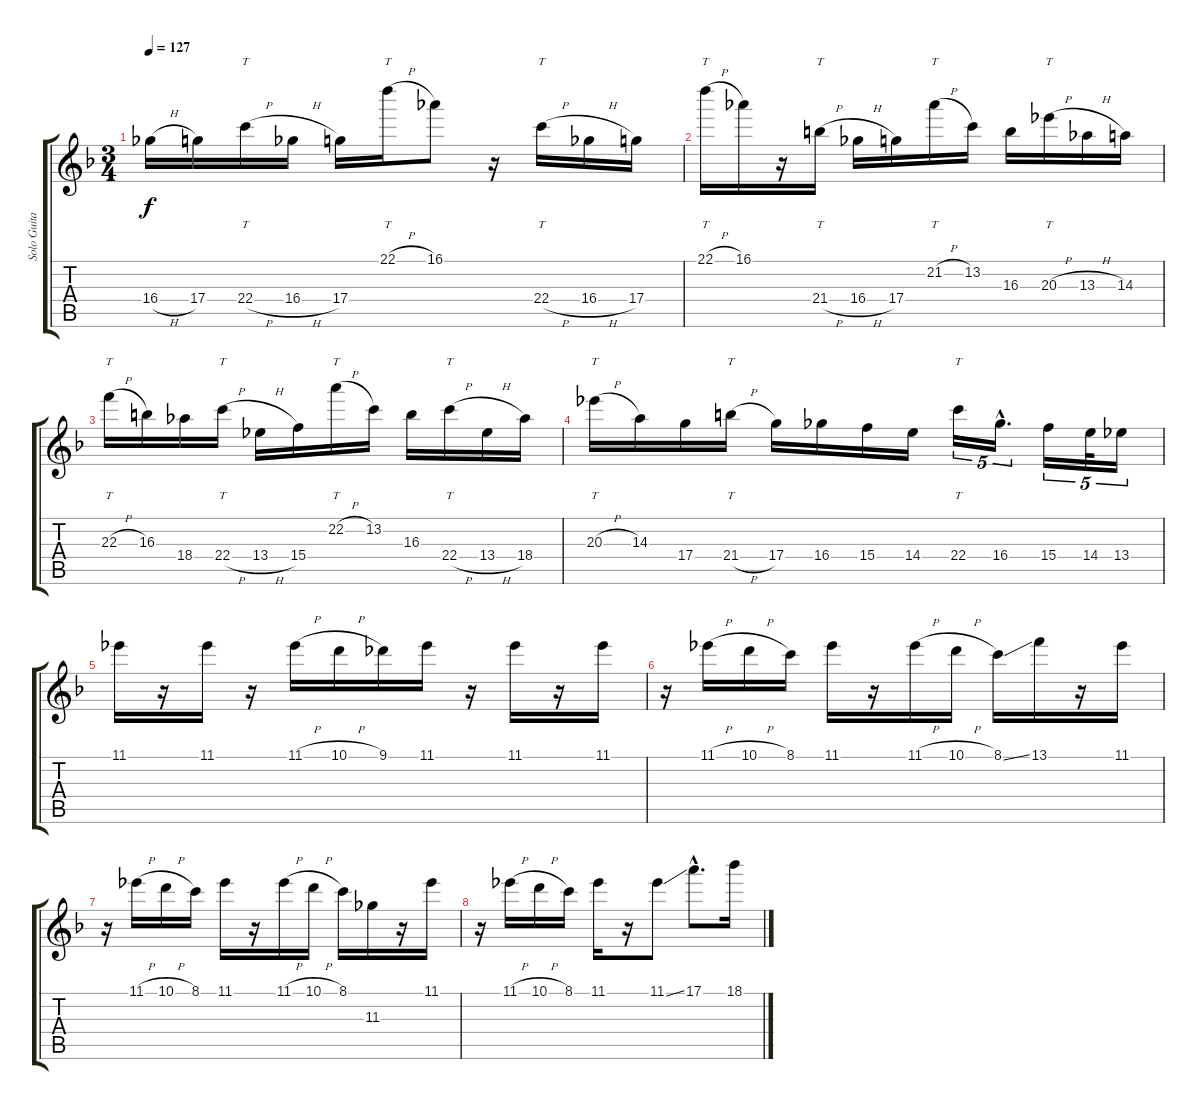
\track ("Solo Guitar" "Solo Guita") {instrument distortionguitar}
\staff {score tabs}
\tuning (E4 B3 G3 D3 A2 E2) {hide}
\ts (3 4)
\tempo 127
\clef g2
\ks dminor
16.4{h}.16{dy f} 17.4.16 22.4{h}.16{tt} 16.4{h}.16 17.4.16 22.1{h}.16{tt} 16.1.8 r.16 22.4{h}.16{tt} 16.4{h}.16 17.4.16 |
22.1{h}.16{tt} 16.1.16 r.16 21.4{h}.16{tt} 16.4{h}.16 17.4.16 21.2{h}.16{tt} 13.2.16 16.3.16 20.3{h}.16{tt} 13.3{h}.16 14.3.16 |
22.3{h}.16{tt} 16.3.16 18.4.16 22.4{h}.16{tt} 13.4{h}.16 15.4.16 22.2{h}.16{tt} 13.2.16 16.3.16 22.4{h}.16{tt} 13.4{h}.16 18.4.16 |
20.3{h}.16{tt} 14.3.16 17.4.16 21.4{h}.16{tt} 17.4.16 16.4.16 15.4.16 14.4.16 22.4.16{tt tu (5 4)} 16.4{hac}.16{d tu (5 4)} 15.4.16{tu (5 4)} 14.4.32{tu (5 4)} 13.4.16{tu (5 4)} |
11.1.16 r.16 11.1.16 r.16 11.1{h}.16 10.1{h}.16 9.1.16 11.1.16 r.16 11.1.16 r.16 11.1.16 |
r.16 11.1{h}.16 10.1{h}.16 8.1.16 11.1.16 r.16 11.1{h}.16 10.1{h}.16 8.1{ss}.16 13.1.16 r.16 11.1.16 |
r.16 11.1{h}.16 10.1{h}.16 8.1.16 11.1.16 r.16 11.1{h}.16 10.1{h}.16 8.1.16 11.3.16 r.16 11.1.16 |
r.16 11.1{h}.16 10.1{h}.16 8.1.16 11.1.16 r.16 11.1{ss}.8 17.1{hac}.8{d} 18.1.16
